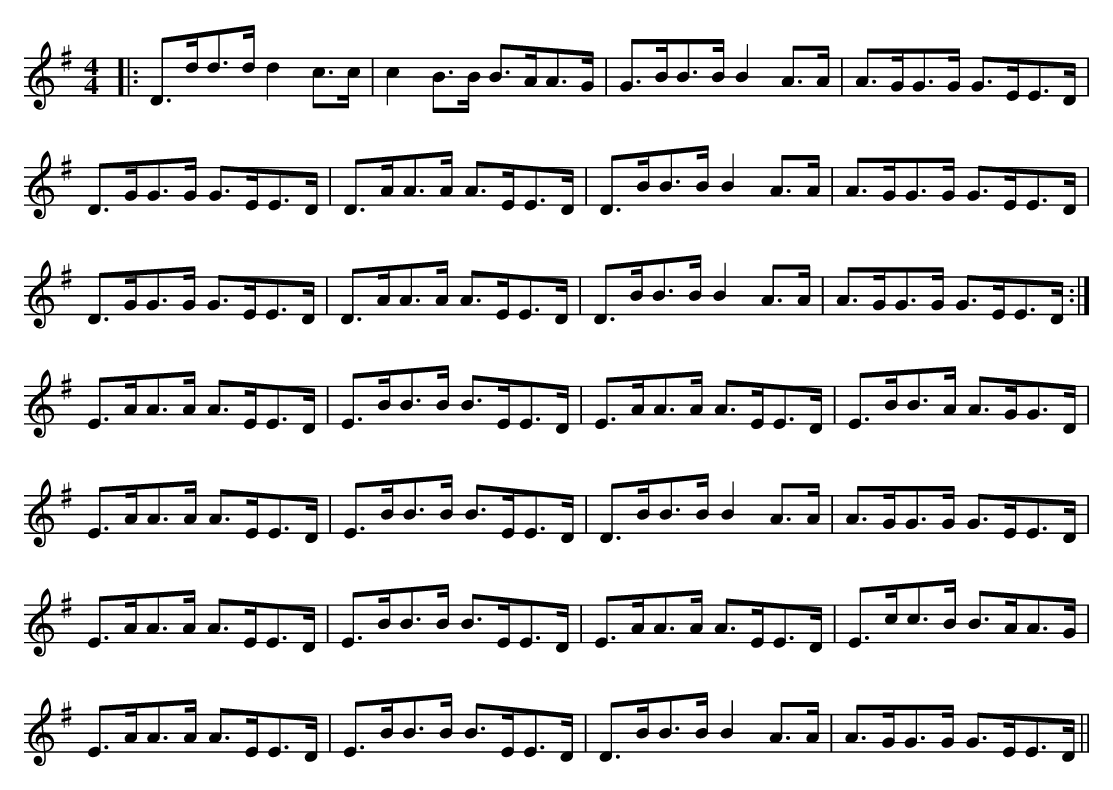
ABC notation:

X:1
M:4/4
K:G
|:D>dd>d d2c>c|c2B>B B>AA>G|G>BB>B B2A>A|A>GG>G G>EE>D|
D>GG>G G>EE>D|D>AA>A A>EE>D|D>BB>B B2A>A|A>GG>G G>EE>D|
D>GG>G G>EE>D|D>AA>A A>EE>D|D>BB>B B2A>A|A>GG>G G>EE>D:|
E>AA>A A>EE>D|E>BB>B B>EE>D|E>AA>A A>EE>D|E>BB>A A>GG>D|
E>AA>A A>EE>D|E>BB>B B>EE>D|D>BB>B B2A>A|A>GG>G G>EE>D|
E>AA>A A>EE>D|E>BB>B B>EE>D|E>AA>A A>EE>D|E>cc>B B>AA>G|
E>AA>A A>EE>D|E>BB>B B>EE>D|D>BB>B B2A>A|A>GG>G G>EE>D||
